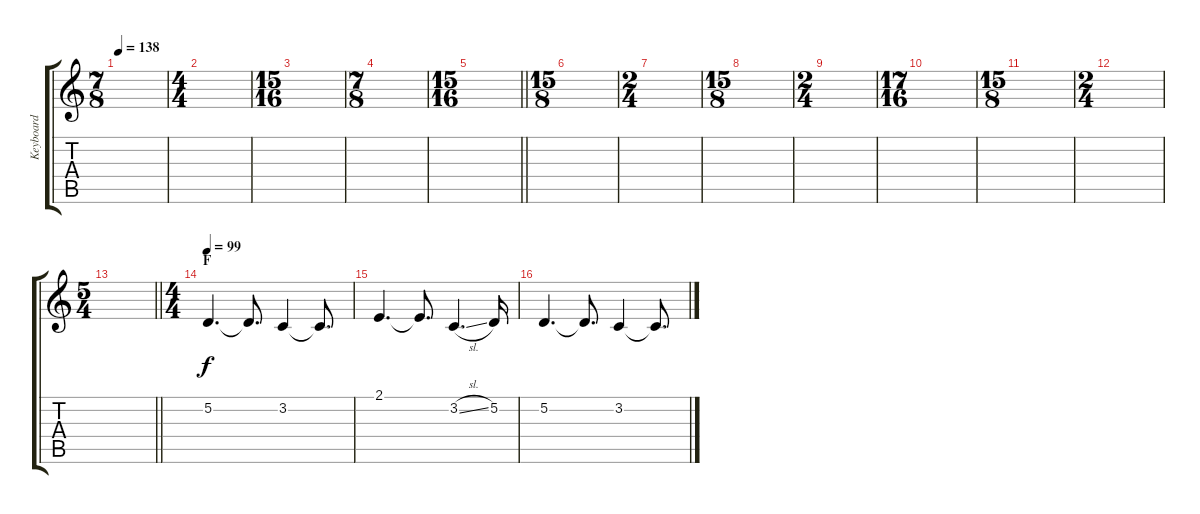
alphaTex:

\track ("Keyboard" "Keyboard") {instrument lead2sawtooth}
\staff {score tabs}
\tuning (D4 A3 F3 C3 G2 C2) {hide}
\ts (7 8)
\tempo 138
\clef g2
\ks c
|
\ts (4 4)
|
\ts (15 16)
|
\ts (7 8)
|
\ts (15 16)
\barLineRight lightlight
|
\ts (15 8)
|
\ts (2 4)
|
\ts (15 8)
|
\ts (2 4)
|
\ts (17 16)
|
\ts (15 8)
|
\ts (2 4)
|
\ts (5 4)
\barLineRight lightlight
|
\ts (4 4)
\section ("" "F")
\tempo 99
5.2.4{d instrument lead2sawtooth} 5.2{t}.8{d} 3.2.4 3.2{t}.8{d} |
2.1.4{d} 2.1{t}.8{d} 3.2{sl}.4{d} 5.2.16 |
5.2.4{d} 5.2{t}.8{d} 3.2.4 3.2{t}.8{d}
